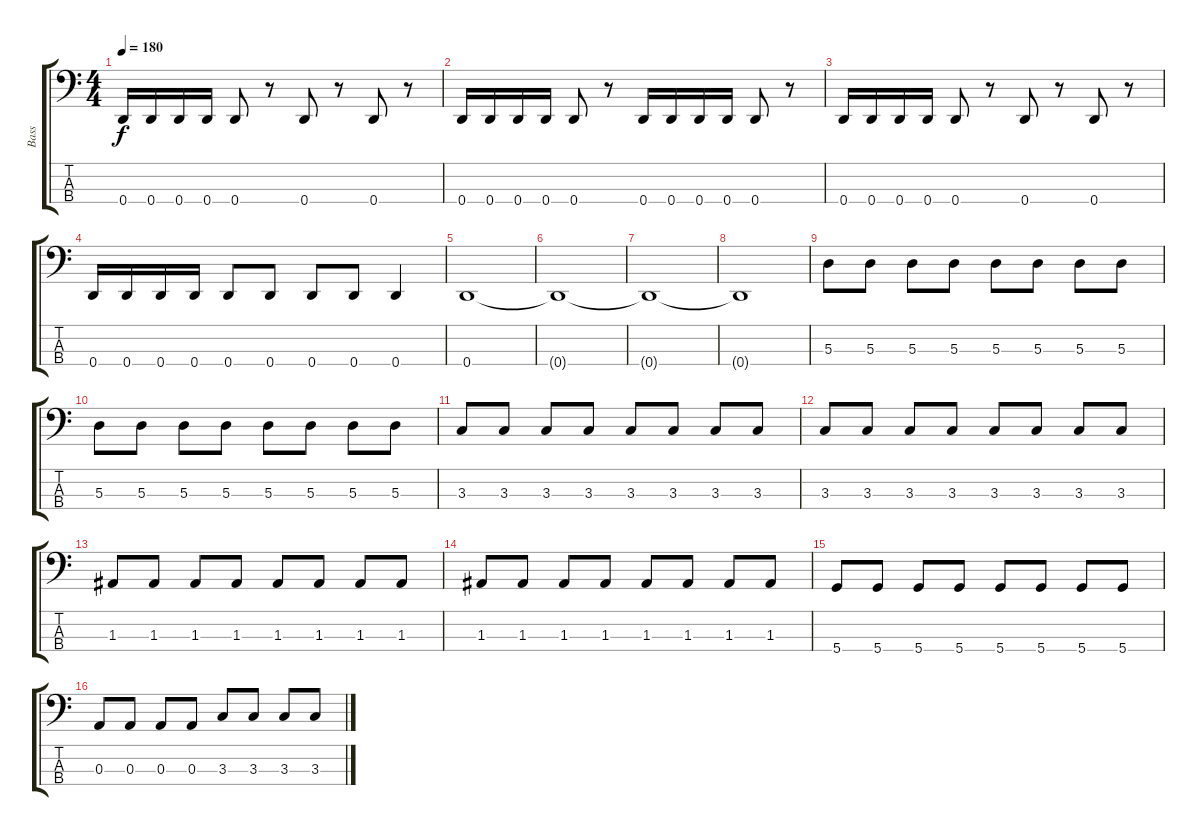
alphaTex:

\track ("Bass" "Bass") {instrument electricbasspick}
\staff {score tabs}
\tuning (G2 D2 A1 D1) {hide}
\ts (4 4)
\tempo 180
\clef f4
\ks c
0.4.16{dy f} 0.4.16 0.4.16 0.4.16 0.4.8 r.8 0.4.8 r.8 0.4.8 r.8 |
0.4.16 0.4.16 0.4.16 0.4.16 0.4.8 r.8 0.4.16 0.4.16 0.4.16 0.4.16 0.4.8 r.8 |
0.4.16 0.4.16 0.4.16 0.4.16 0.4.8 r.8 0.4.8 r.8 0.4.8 r.8 |
0.4.16 0.4.16 0.4.16 0.4.16 0.4.8 0.4.8 0.4.8 0.4.8 0.4.4 |
0.4.1 |
0.4{t}.1 |
0.4{t}.1 |
0.4{t}.1 |
5.3.8 5.3.8 5.3.8 5.3.8 5.3.8 5.3.8 5.3.8 5.3.8 |
5.3.8 5.3.8 5.3.8 5.3.8 5.3.8 5.3.8 5.3.8 5.3.8 |
3.3.8 3.3.8 3.3.8 3.3.8 3.3.8 3.3.8 3.3.8 3.3.8 |
3.3.8 3.3.8 3.3.8 3.3.8 3.3.8 3.3.8 3.3.8 3.3.8 |
1.3.8 1.3.8 1.3.8 1.3.8 1.3.8 1.3.8 1.3.8 1.3.8 |
1.3.8 1.3.8 1.3.8 1.3.8 1.3.8 1.3.8 1.3.8 1.3.8 |
5.4.8 5.4.8 5.4.8 5.4.8 5.4.8 5.4.8 5.4.8 5.4.8 |
0.3.8 0.3.8 0.3.8 0.3.8 3.3.8 3.3.8 3.3.8 3.3.8
